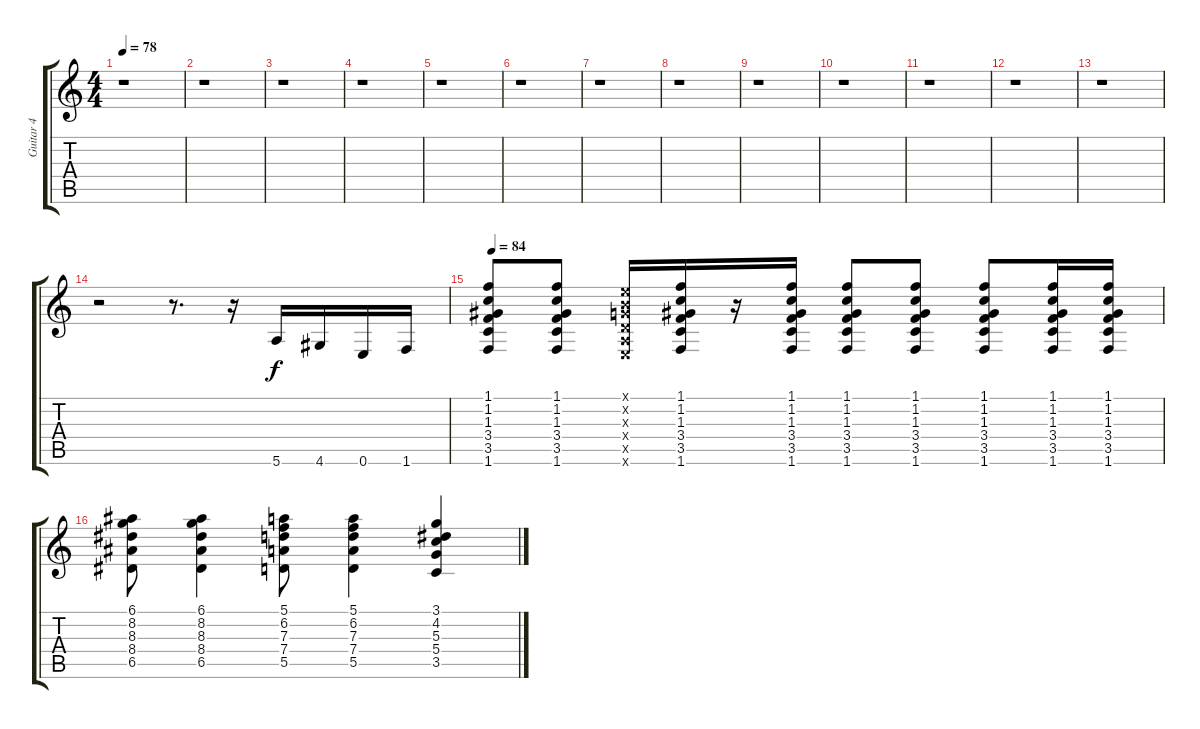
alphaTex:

\track ("Guitar 4" "Guitar 4") {instrument distortionguitar}
\staff {score tabs}
\tuning (E4 B3 G3 D3 A2 E2) {hide}
\ts (4 4)
\tempo 78
\clef g2
\ks c
r.1{dy f} |
r.1 |
r.1 |
r.1 |
r.1 |
r.1 |
r.1 |
r.1 |
r.1 |
r.1 |
r.1 |
r.1 |
r.1 |
r.2 r.8{d} r.16 5.6.16 4.6.16 0.6.16 1.6.16 |
\tempo 84
(1.1 1.2 1.3 3.4 3.5 1.6).8 (1.1 1.2 1.3 3.4 3.5 1.6).8 (0.1{x} 0.2{x} 0.3{x} 0.4{x} 0.5{x} 0.6{x}).16 (1.1 1.2 1.3 3.4 3.5 1.6).16 r.16 (1.1 1.2 1.3 3.4 3.5 1.6).16 (1.1 1.2 1.3 3.4 3.5 1.6).8 (1.1 1.2 1.3 3.4 3.5 1.6).8 (1.1 1.2 1.3 3.4 3.5 1.6).8 (1.1 1.2 1.3 3.4 3.5 1.6).16 (1.1 1.2 1.3 3.4 3.5 1.6).16 |
(6.1 8.2 8.3 8.4 6.5).8 (6.1 8.2 8.3 8.4 6.5).4 (5.1 6.2 7.3 7.4 5.5).8 (5.1 6.2 7.3 7.4 5.5).4 (3.1 4.2 5.3 5.4 3.5).4
